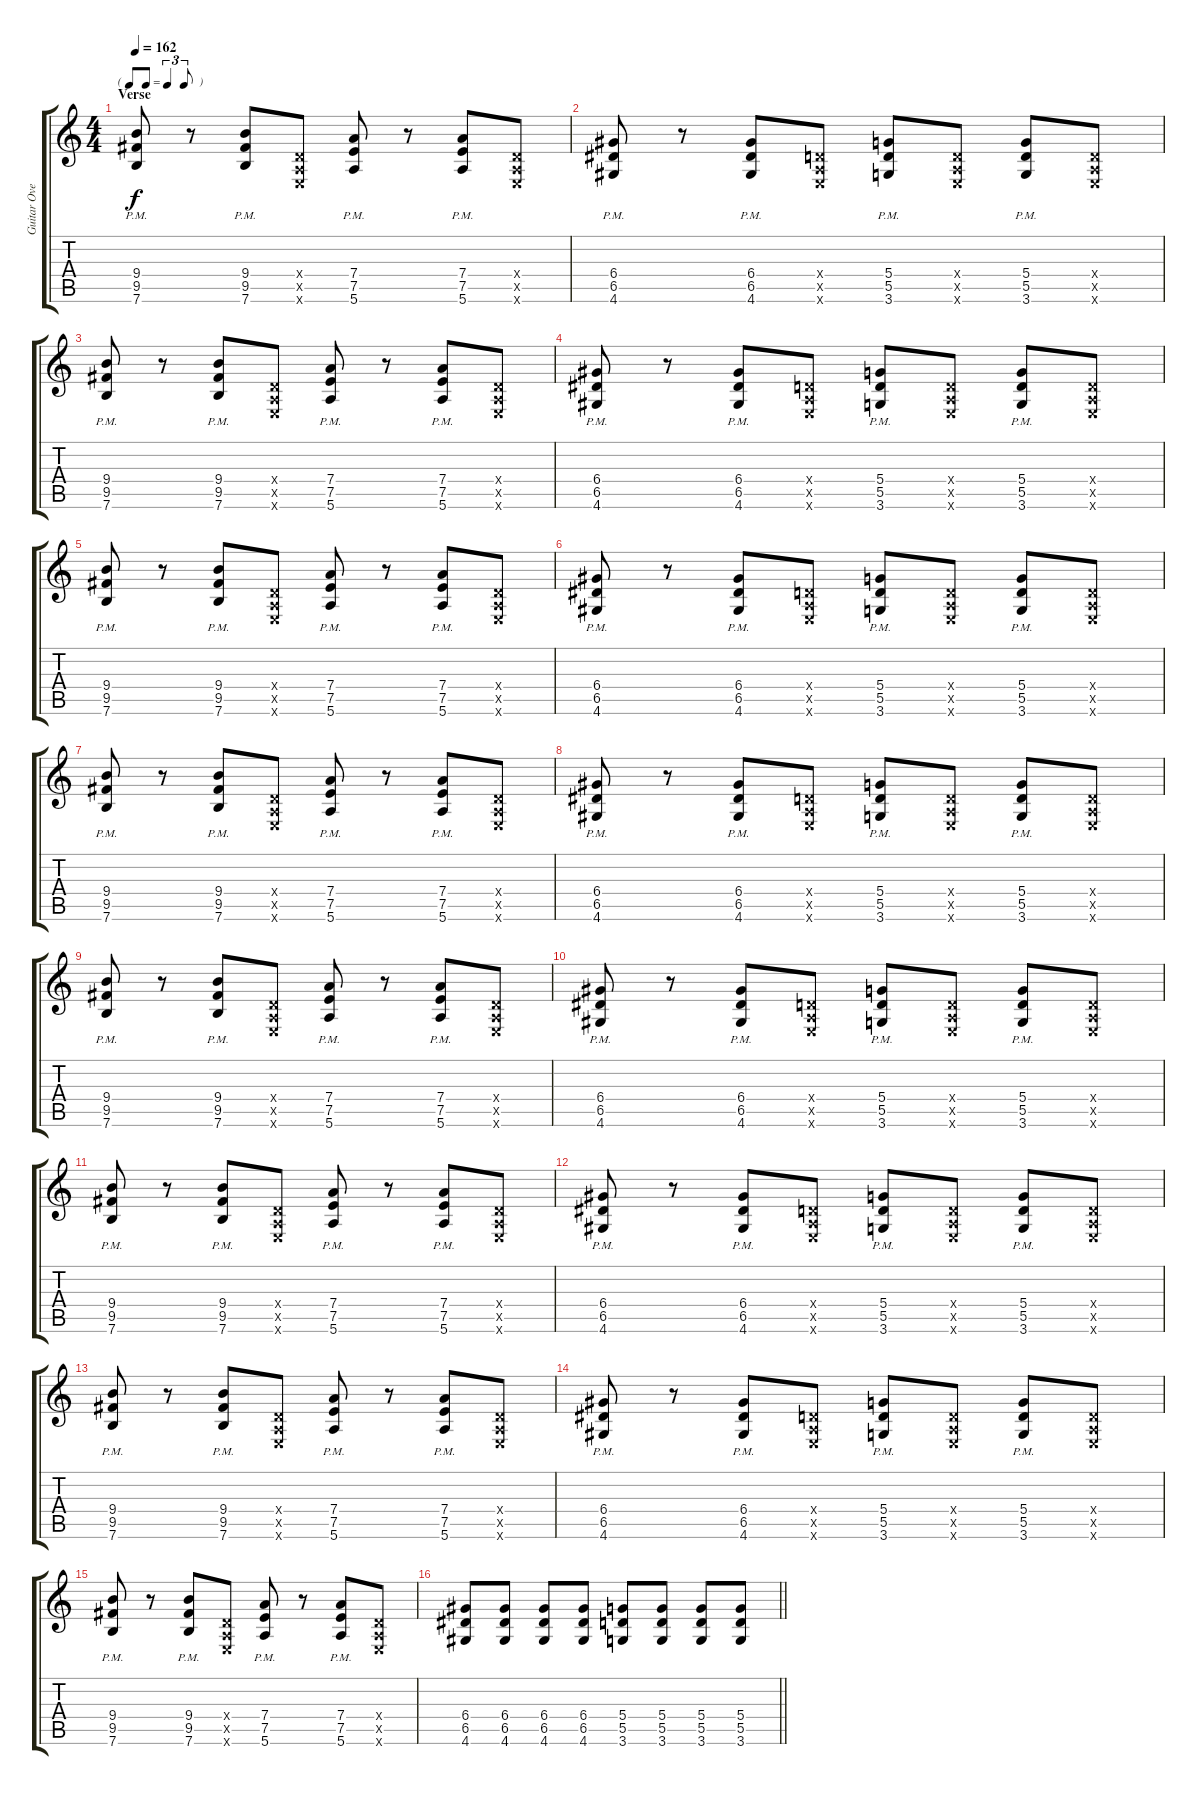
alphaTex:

\track ("Guitar Overdub" "Guitar Ove") {instrument distortionguitar}
\staff {score tabs}
\tuning (E4 B3 G3 D3 A2 E2) {hide}
\ts (4 4)
\tf triplet8th
\section ("" "Verse")
\tempo 162
\clef g2
\ks c
(9.4{pm} 9.5{pm} 7.6{pm}).8{dy f} r.8 (9.4{pm} 9.5{pm} 7.6{pm}).8 (0.4{x} 0.5{x} 0.6{x}).8 (7.4{pm} 7.5{pm} 5.6{pm}).8 r.8 (7.4{pm} 7.5{pm} 5.6{pm}).8 (0.4{x} 0.5{x} 0.6{x}).8 |
(6.4{pm} 6.5{pm} 4.6{pm}).8 r.8 (6.4{pm} 6.5{pm} 4.6{pm}).8 (0.4{x} 0.5{x} 0.6{x}).8 (5.4{pm} 5.5{pm} 3.6{pm}).8 (0.4{x} 0.5{x} 0.6{x}).8 (5.4{pm} 5.5{pm} 3.6{pm}).8 (0.4{x} 0.5{x} 0.6{x}).8 |
(9.4{pm} 9.5{pm} 7.6{pm}).8 r.8 (9.4{pm} 9.5{pm} 7.6{pm}).8 (0.4{x} 0.5{x} 0.6{x}).8 (7.4{pm} 7.5{pm} 5.6{pm}).8 r.8 (7.4{pm} 7.5{pm} 5.6{pm}).8 (0.4{x} 0.5{x} 0.6{x}).8 |
(6.4{pm} 6.5{pm} 4.6{pm}).8 r.8 (6.4{pm} 6.5{pm} 4.6{pm}).8 (0.4{x} 0.5{x} 0.6{x}).8 (5.4{pm} 5.5{pm} 3.6{pm}).8 (0.4{x} 0.5{x} 0.6{x}).8 (5.4{pm} 5.5{pm} 3.6{pm}).8 (0.4{x} 0.5{x} 0.6{x}).8 |
(9.4{pm} 9.5{pm} 7.6{pm}).8 r.8 (9.4{pm} 9.5{pm} 7.6{pm}).8 (0.4{x} 0.5{x} 0.6{x}).8 (7.4{pm} 7.5{pm} 5.6{pm}).8 r.8 (7.4{pm} 7.5{pm} 5.6{pm}).8 (0.4{x} 0.5{x} 0.6{x}).8 |
(6.4{pm} 6.5{pm} 4.6{pm}).8 r.8 (6.4{pm} 6.5{pm} 4.6{pm}).8 (0.4{x} 0.5{x} 0.6{x}).8 (5.4{pm} 5.5{pm} 3.6{pm}).8 (0.4{x} 0.5{x} 0.6{x}).8 (5.4{pm} 5.5{pm} 3.6{pm}).8 (0.4{x} 0.5{x} 0.6{x}).8 |
(9.4{pm} 9.5{pm} 7.6{pm}).8 r.8 (9.4{pm} 9.5{pm} 7.6{pm}).8 (0.4{x} 0.5{x} 0.6{x}).8 (7.4{pm} 7.5{pm} 5.6{pm}).8 r.8 (7.4{pm} 7.5{pm} 5.6{pm}).8 (0.4{x} 0.5{x} 0.6{x}).8 |
(6.4{pm} 6.5{pm} 4.6{pm}).8 r.8 (6.4{pm} 6.5{pm} 4.6{pm}).8 (0.4{x} 0.5{x} 0.6{x}).8 (5.4{pm} 5.5{pm} 3.6{pm}).8 (0.4{x} 0.5{x} 0.6{x}).8 (5.4{pm} 5.5{pm} 3.6{pm}).8 (0.4{x} 0.5{x} 0.6{x}).8 |
(9.4{pm} 9.5{pm} 7.6{pm}).8 r.8 (9.4{pm} 9.5{pm} 7.6{pm}).8 (0.4{x} 0.5{x} 0.6{x}).8 (7.4{pm} 7.5{pm} 5.6{pm}).8 r.8 (7.4{pm} 7.5{pm} 5.6{pm}).8 (0.4{x} 0.5{x} 0.6{x}).8 |
(6.4{pm} 6.5{pm} 4.6{pm}).8 r.8 (6.4{pm} 6.5{pm} 4.6{pm}).8 (0.4{x} 0.5{x} 0.6{x}).8 (5.4{pm} 5.5{pm} 3.6{pm}).8 (0.4{x} 0.5{x} 0.6{x}).8 (5.4{pm} 5.5{pm} 3.6{pm}).8 (0.4{x} 0.5{x} 0.6{x}).8 |
(9.4{pm} 9.5{pm} 7.6{pm}).8 r.8 (9.4{pm} 9.5{pm} 7.6{pm}).8 (0.4{x} 0.5{x} 0.6{x}).8 (7.4{pm} 7.5{pm} 5.6{pm}).8 r.8 (7.4{pm} 7.5{pm} 5.6{pm}).8 (0.4{x} 0.5{x} 0.6{x}).8 |
(6.4{pm} 6.5{pm} 4.6{pm}).8 r.8 (6.4{pm} 6.5{pm} 4.6{pm}).8 (0.4{x} 0.5{x} 0.6{x}).8 (5.4{pm} 5.5{pm} 3.6{pm}).8 (0.4{x} 0.5{x} 0.6{x}).8 (5.4{pm} 5.5{pm} 3.6{pm}).8 (0.4{x} 0.5{x} 0.6{x}).8 |
(9.4{pm} 9.5{pm} 7.6{pm}).8 r.8 (9.4{pm} 9.5{pm} 7.6{pm}).8 (0.4{x} 0.5{x} 0.6{x}).8 (7.4{pm} 7.5{pm} 5.6{pm}).8 r.8 (7.4{pm} 7.5{pm} 5.6{pm}).8 (0.4{x} 0.5{x} 0.6{x}).8 |
(6.4{pm} 6.5{pm} 4.6{pm}).8 r.8 (6.4{pm} 6.5{pm} 4.6{pm}).8 (0.4{x} 0.5{x} 0.6{x}).8 (5.4{pm} 5.5{pm} 3.6{pm}).8 (0.4{x} 0.5{x} 0.6{x}).8 (5.4{pm} 5.5{pm} 3.6{pm}).8 (0.4{x} 0.5{x} 0.6{x}).8 |
(9.4{pm} 9.5{pm} 7.6{pm}).8 r.8 (9.4{pm} 9.5{pm} 7.6{pm}).8 (0.4{x} 0.5{x} 0.6{x}).8 (7.4{pm} 7.5{pm} 5.6{pm}).8 r.8 (7.4{pm} 7.5{pm} 5.6{pm}).8 (0.4{x} 0.5{x} 0.6{x}).8 |
\barLineRight lightlight
(6.4 6.5 4.6).8 (6.4 6.5 4.6).8 (6.4 6.5 4.6).8 (6.4 6.5 4.6).8 (5.4 5.5 3.6).8 (5.4 5.5 3.6).8 (5.4 5.5 3.6).8 (5.4 5.5 3.6).8
